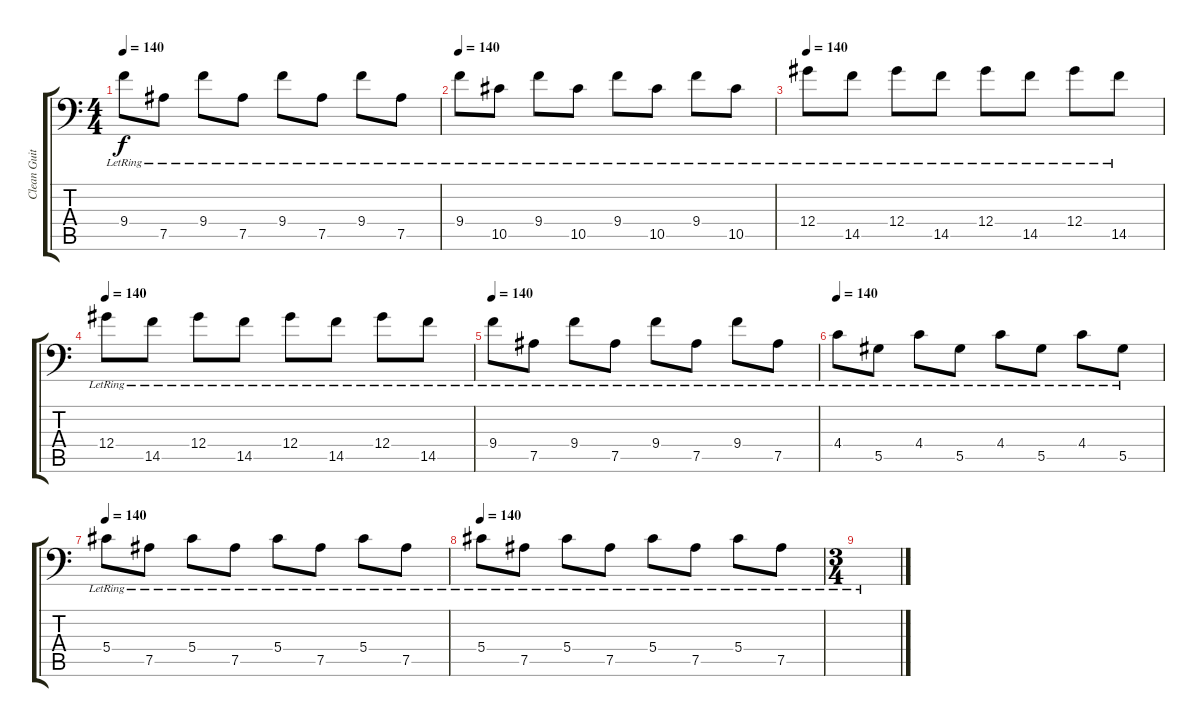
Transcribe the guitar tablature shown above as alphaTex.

\track ("Clean Guitar I" "Clean Guit") {instrument acousticguitarsteel}
\staff {score tabs}
\tuning (Bb3 F3 Db3 Ab2 Eb2 Bb1) {hide}
\ts (4 4)
\tempo 140
\clef f4
\ks c
9.4{lr}.8{dy f} 7.5{lr}.8 9.4{lr}.8 7.5{lr}.8 9.4{lr}.8 7.5{lr}.8 9.4{lr}.8 7.5{lr}.8 |
\tempo 140
9.4{lr}.8 10.5{lr}.8 9.4{lr}.8 10.5{lr}.8 9.4{lr}.8 10.5{lr}.8 9.4{lr}.8 10.5{lr}.8 |
\tempo 140
12.4{lr}.8 14.5{lr}.8 12.4{lr}.8 14.5{lr}.8 12.4{lr}.8 14.5{lr}.8 12.4{lr}.8 14.5{lr}.8 |
\tempo 140
12.4{lr}.8 14.5{lr}.8 12.4{lr}.8 14.5{lr}.8 12.4{lr}.8 14.5{lr}.8 12.4{lr}.8 14.5{lr}.8 |
\tempo 140
9.4{lr}.8 7.5{lr}.8 9.4{lr}.8 7.5{lr}.8 9.4{lr}.8 7.5{lr}.8 9.4{lr}.8 7.5{lr}.8 |
\tempo 140
4.4{lr}.8 5.5{lr}.8 4.4{lr}.8 5.5{lr}.8 4.4{lr}.8 5.5{lr}.8 4.4{lr}.8 5.5{lr}.8 |
\tempo 140
5.4{lr}.8 7.5{lr}.8 5.4{lr}.8 7.5{lr}.8 5.4{lr}.8 7.5{lr}.8 5.4{lr}.8 7.5{lr}.8 |
\tempo 140
5.4{lr}.8 7.5{lr}.8 5.4{lr}.8 7.5{lr}.8 5.4{lr}.8 7.5{lr}.8 5.4{lr}.8 7.5{lr}.8 |
\ts (3 4)
